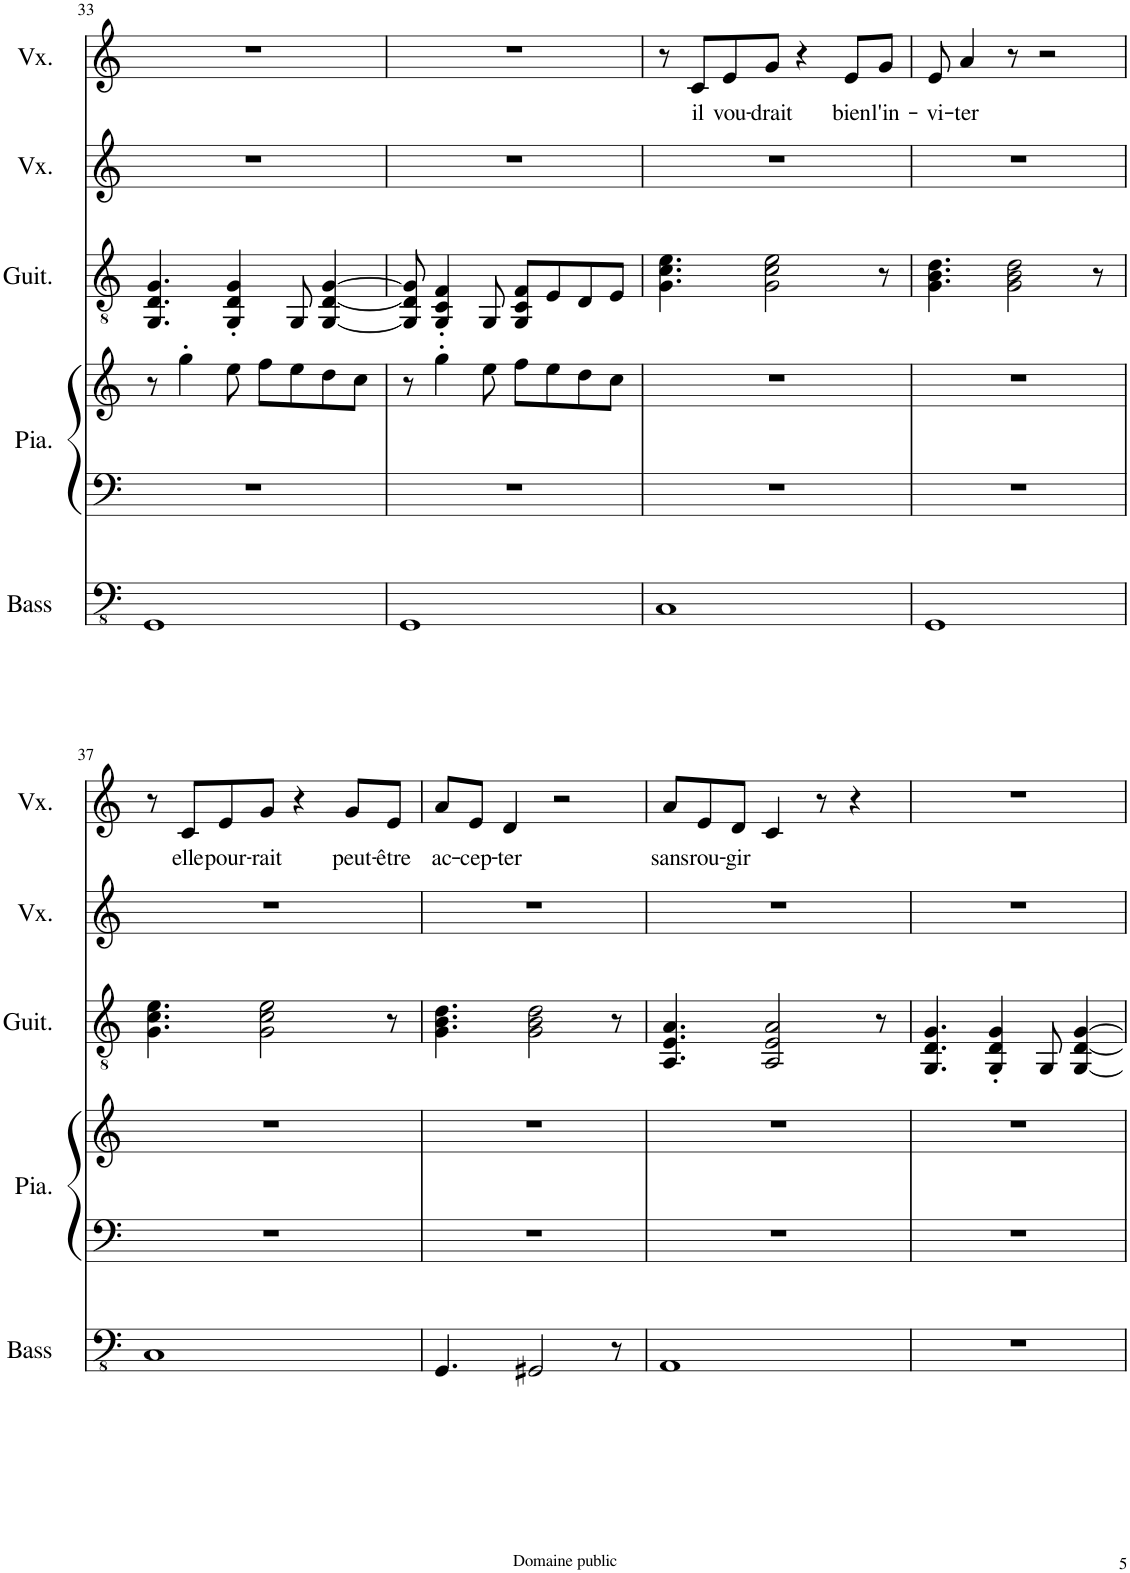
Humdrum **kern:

**kern	**kern	**kern	**kern	**kern	**kern	**text
*part5	*part4	*part4	*part3	*part2	*part1	*part1
*staff6	*staff5	*staff4	*staff3	*staff2	*staff1	*staff1
*I"Basse acoustique	*I"Piano	*	*I"Guitare acoustique	*I"Voix	*I"Voix	*
*I'Bass	*I'Pia.	*	*I'Guit.	*I'Vx.	*I'Vx.	*
!!LO:PB:g=z
*clefFv4	*clefF4	*clefG2	*clefGv2	*clefG2	*clefG2	*
*	*	*	*	*Trd7c12	*	*
*k[]	*k[]	*k[]	*k[]	*k[]	*k[]	*
*M4/4	*M4/4	*M4/4	*M4/4	*M4/4	*M4/4	*
=33	=33	=33	=33	=33	=33	=33
1GGG	1r	8r	4.GG/ 4.D/ 4.G/	1r	1r	.
.	.	4gg'\	.	.	.	.
.	.	8ee\	4GG/' 4D/' 4G/'	.	.	.
.	.	8ff\L	.	.	.	.
.	.	8ee\	8GG/	.	.	.
.	.	8dd\	[4GG/ [4D/ [4G/	.	.	.
.	.	8cc\J	.	.	.	.
=34	=34	=34	=34	=34	=34	=34
1GGG	1r	8r	8GG/] 8D/] 8G/]	1r	1r	.
.	.	4gg'\	4GG/' 4C/' 4F/'	.	.	.
.	.	8ee\	8GG/	.	.	.
.	.	8ff\L	8GG/ 8C/ 8F/L	.	.	.
.	.	8ee\	8E/	.	.	.
.	.	8dd\	8D/	.	.	.
.	.	8cc\J	8E/J	.	.	.
=35	=35	=35	=35	=35	=35	=35
1CC	1r	1r	4.G\ 4.c\ 4.e\	1r	8r	.
!	!	!	!	!	!	!LO:LY:b
.	.	.	.	.	8c/L	il
!	!	!	!	!	!	!LO:LY:b
.	.	.	.	.	8e/	vou-
!	!	!	!	!	!	!LO:LY:b
.	.	.	2G\ 2c\ 2e\	.	8g/J	-drait
.	.	.	.	.	4r	.
!	!	!	!	!	!	!LO:LY:b
.	.	.	.	.	8e/L	bien
!	!	!	!	!	!	!LO:LY:b
.	.	.	8r	.	8g/J	l'in-
=36	=36	=36	=36	=36	=36	=36
!	!	!	!	!	!	!LO:LY:b
1GGG	1r	1r	4.G\ 4.B\ 4.d\	1r	8e/	-vi-
!	!	!	!	!	!	!LO:LY:b
.	.	.	.	.	4a/	-ter
.	.	.	2G\ 2B\ 2d\	.	8r	.
.	.	.	.	.	2r	.
.	.	.	8r	.	.	.
!!LO:LB:g=z
=37	=37	=37	=37	=37	=37	=37
1CC	1r	1r	4.G\ 4.c\ 4.e\	1r	8r	.
!	!	!	!	!	!	!LO:LY:b
.	.	.	.	.	8c/L	elle
!	!	!	!	!	!	!LO:LY:b
.	.	.	.	.	8e/	pour-
!	!	!	!	!	!	!LO:LY:b
.	.	.	2G\ 2c\ 2e\	.	8g/J	-rait
.	.	.	.	.	4r	.
!	!	!	!	!	!	!LO:LY:b
.	.	.	.	.	8g/L	peut-
!	!	!	!	!	!	!LO:LY:b
.	.	.	8r	.	8e/J	-être
=38	=38	=38	=38	=38	=38	=38
!	!	!	!	!	!	!LO:LY:b
4.GGG/	1r	1r	4.G\ 4.B\ 4.d\	1r	8a/L	ac-
!	!	!	!	!	!	!LO:LY:b
.	.	.	.	.	8e/J	-cep-
!	!	!	!	!	!	!LO:LY:b
.	.	.	.	.	4d/	-ter
2GGG#X/	.	.	2G\ 2B\ 2d\	.	.	.
.	.	.	.	.	2r	.
8r	.	.	8r	.	.	.
=39	=39	=39	=39	=39	=39	=39
!	!	!	!	!	!	!LO:LY:b
1AAA	1r	1r	4.AA/ 4.E/ 4.A/	1r	8a/L	sans
!	!	!	!	!	!	!LO:LY:b
.	.	.	.	.	8e/	rou-
!	!	!	!	!	!	!LO:LY:b
.	.	.	.	.	8d/J	-gir
.	.	.	2AA/ 2E/ 2A/	.	4c/	.
.	.	.	.	.	8r	.
.	.	.	.	.	4r	.
.	.	.	8r	.	.	.
=40	=40	=40	=40	=40	=40	=40
1r	1r	1r	4.GG/ 4.D/ 4.G/	1r	1r	.
.	.	.	4GG/' 4D/' 4G/'	.	.	.
.	.	.	8GG/	.	.	.
.	.	.	[4GG/ [4D/ [4G/	.	.	.
=	=	=	=	=	=	=
*-	*-	*-	*-	*-	*-	*-
